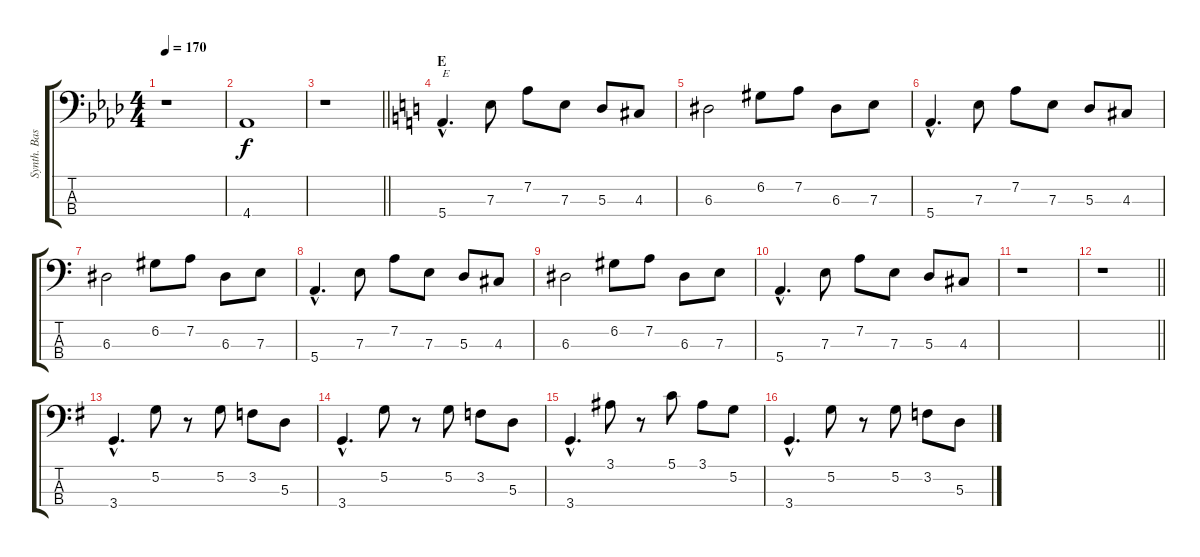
\track ("Synth. Bass" "Synth. Bas") {instrument synthbass2}
\staff {score tabs}
\tuning (G2 D2 A1 E1) {hide}
\ts (4 4)
\tempo 170
\clef f4
\ks ab
r.1{dy f} |
4.4.1 |
\barLineRight lightlight
r.1 |
\section ("" "E")
\ks c
5.4{hac}.4{d txt "E"} 7.3.8 7.2.8 7.3.8 5.3.8 4.3.8 |
6.3.2 6.2.8 7.2.8 6.3.8 7.3.8 |
5.4{hac}.4{d} 7.3.8 7.2.8 7.3.8 5.3.8 4.3.8 |
6.3.2 6.2.8 7.2.8 6.3.8 7.3.8 |
5.4{hac}.4{d} 7.3.8 7.2.8 7.3.8 5.3.8 4.3.8 |
6.3.2 6.2.8 7.2.8 6.3.8 7.3.8 |
5.4{hac}.4{d} 7.3.8 7.2.8 7.3.8 5.3.8 4.3.8 |
r.1 |
\barLineRight lightlight
r.1 |
\ks g
3.4{hac}.4{d} 5.2.8 r.8 5.2.8 3.2.8 5.3.8 |
3.4{hac}.4{d} 5.2.8 r.8 5.2.8 3.2.8 5.3.8 |
3.4{hac}.4{d} 3.1.8 r.8 5.1.8 3.1.8 5.2.8 |
3.4{hac}.4{d} 5.2.8 r.8 5.2.8 3.2.8 5.3.8
